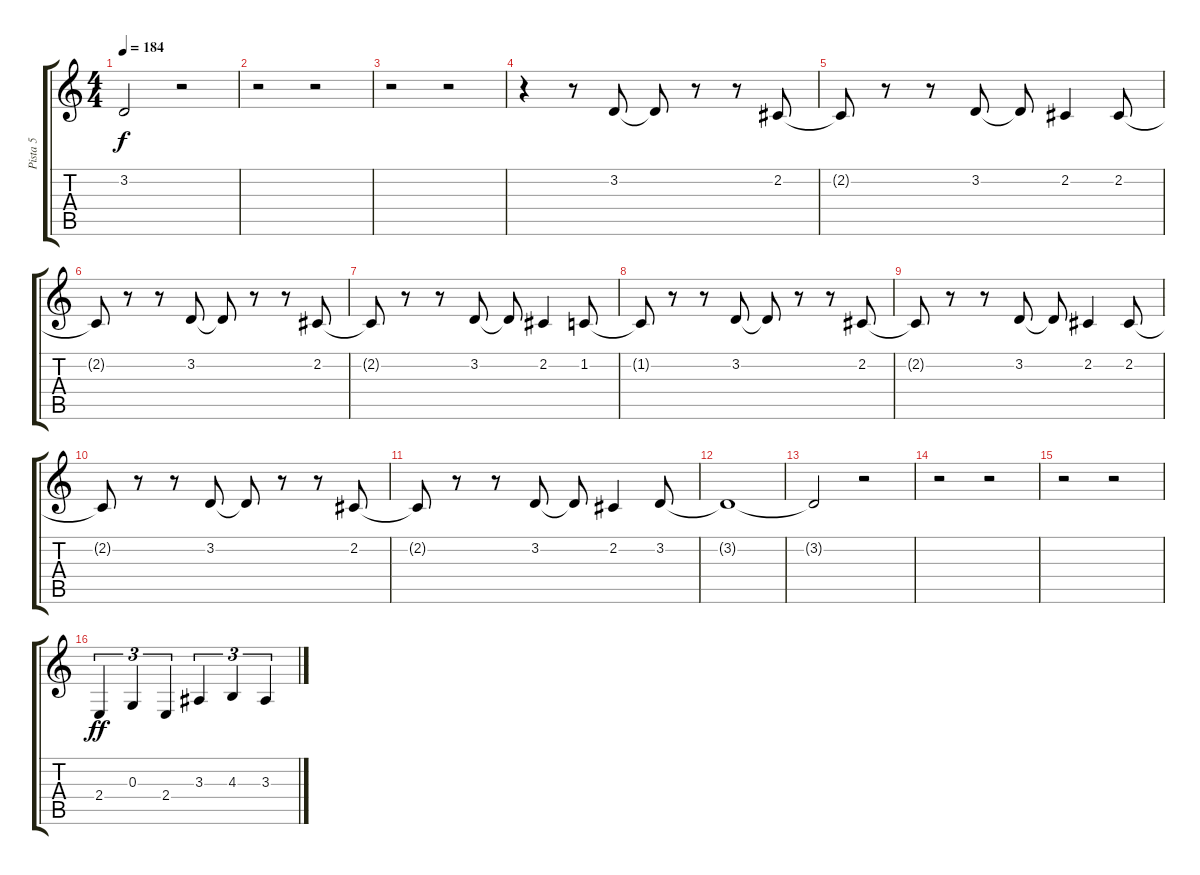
\track ("Pista 5" "Pista 5") {instrument tangoaccordion}
\staff {score tabs}
\tuning (E4 B3 G3 D3 A2 E2) {hide}
\ts (4 4)
\tempo 184
\clef g2
\ks c
3.2{t}.2{dy f} r.2 |
r.2 r.2 |
r.2 r.2 |
r.4 r.8 3.2.8 3.2{t}.8 r.8 r.8 2.2.8 |
2.2{t}.8 r.8 r.8 3.2.8 3.2{t}.8 2.2.4 2.2.8 |
2.2{t}.8 r.8 r.8 3.2.8 3.2{t}.8 r.8 r.8 2.2.8 |
2.2{t}.8 r.8 r.8 3.2.8 3.2{t}.8 2.2.4 1.2.8 |
1.2{t}.8 r.8 r.8 3.2.8 3.2{t}.8 r.8 r.8 2.2.8 |
2.2{t}.8 r.8 r.8 3.2.8 3.2{t}.8 2.2.4 2.2.8 |
2.2{t}.8 r.8 r.8 3.2.8 3.2{t}.8 r.8 r.8 2.2.8 |
2.2{t}.8 r.8 r.8 3.2.8 3.2{t}.8 2.2.4 3.2.8 |
3.2{t}.1 |
3.2{t}.2 r.2 |
r.2 r.2 |
r.2 r.2 |
2.4.4{tu (3 2) dy ff} 0.3.4{tu (3 2)} 2.4.4{tu (3 2)} 3.3.4{tu (3 2)} 4.3.4{tu (3 2)} 3.3.4{tu (3 2)}
